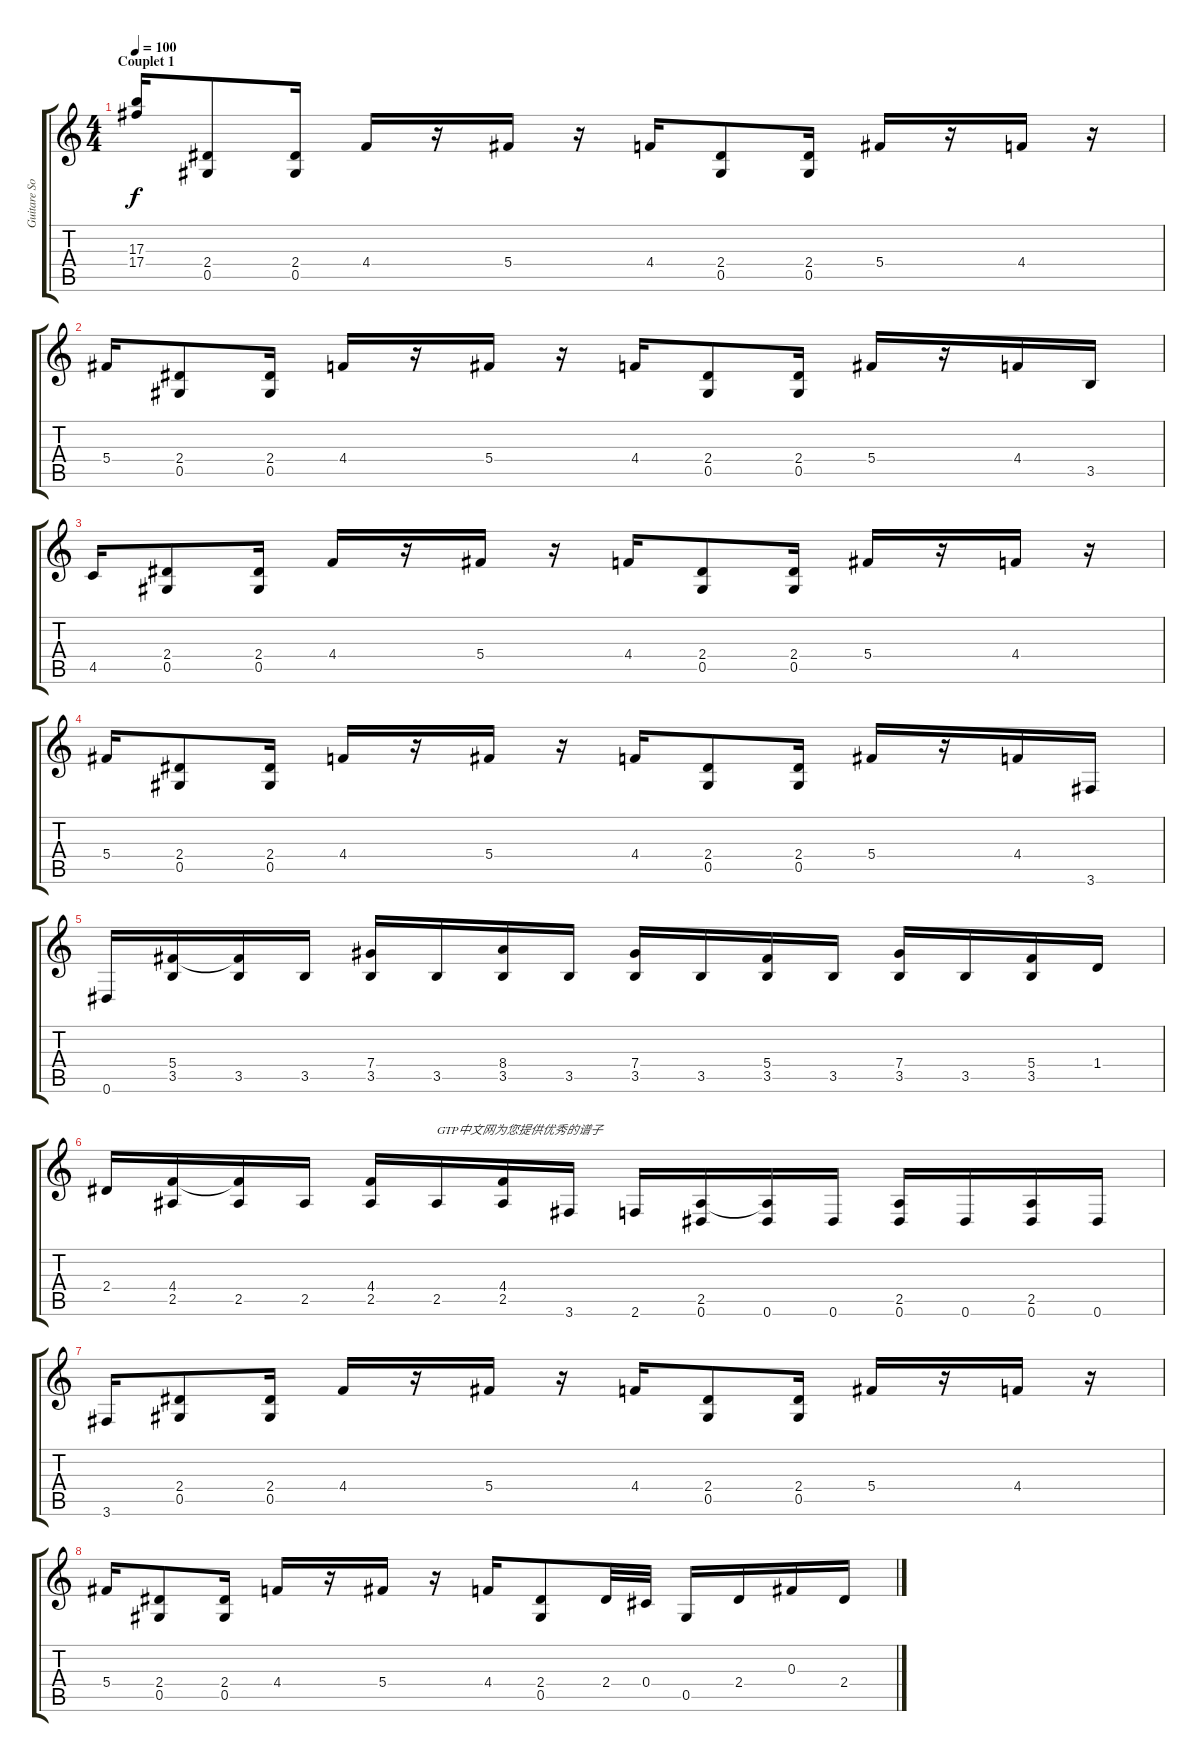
\track ("Guitare Solo" "Guitare So") {instrument overdrivenguitar}
\staff {score tabs}
\tuning (Eb4 Bb3 Gb3 Db3 Ab2 Eb2) {hide}
\ts (4 4)
\section ("" "Couplet 1")
\tempo 100
\clef g2
\ks c
(17.3{t} 17.4{t}).16{dy f} (2.4 0.5).8 (2.4 0.5).16 4.4.16 r.16 5.4.16 r.16 4.4.16 (2.4 0.5).8 (2.4 0.5).16 5.4.16 r.16 4.4.16 r.16 |
5.4.16 (2.4 0.5).8 (2.4 0.5).16 4.4.16 r.16 5.4.16 r.16 4.4.16 (2.4 0.5).8 (2.4 0.5).16 5.4.16 r.16 4.4.16 3.5.16 |
4.5.16 (2.4 0.5).8 (2.4 0.5).16 4.4.16 r.16 5.4.16 r.16 4.4.16 (2.4 0.5).8 (2.4 0.5).16 5.4.16 r.16 4.4.16 r.16 |
5.4.16 (2.4 0.5).8 (2.4 0.5).16 4.4.16 r.16 5.4.16 r.16 4.4.16 (2.4 0.5).8 (2.4 0.5).16 5.4.16 r.16 4.4.16 3.6.16 |
0.6.16 (5.4 3.5).16 (5.4{t} 3.5).16 3.5.16 (7.4 3.5).16 3.5.16 (8.4 3.5).16 3.5.16 (7.4 3.5).16 3.5.16 (5.4 3.5).16 3.5.16 (7.4 3.5).16 3.5.16 (5.4 3.5).16 1.4.16 |
2.4.16 (4.4 2.5).16 (4.4{t} 2.5).16 2.5.16 (4.4 2.5).16 2.5.16{txt "GTP中文网为您提供优秀的谱子"} (4.4 2.5).16 3.6.16 2.6.16 (2.5 0.6).16 (2.5{t} 0.6).16 0.6.16 (2.5 0.6).16 0.6.16 (2.5 0.6).16 0.6.16 |
3.6.16 (2.4 0.5).8 (2.4 0.5).16 4.4.16 r.16 5.4.16 r.16 4.4.16 (2.4 0.5).8 (2.4 0.5).16 5.4.16 r.16 4.4.16 r.16 |
5.4.16 (2.4 0.5).8 (2.4 0.5).16 4.4.16 r.16 5.4.16 r.16 4.4.16 (2.4 0.5).8 2.4.32 0.4.32 0.5.16 2.4.16 0.3.16 2.4.16
